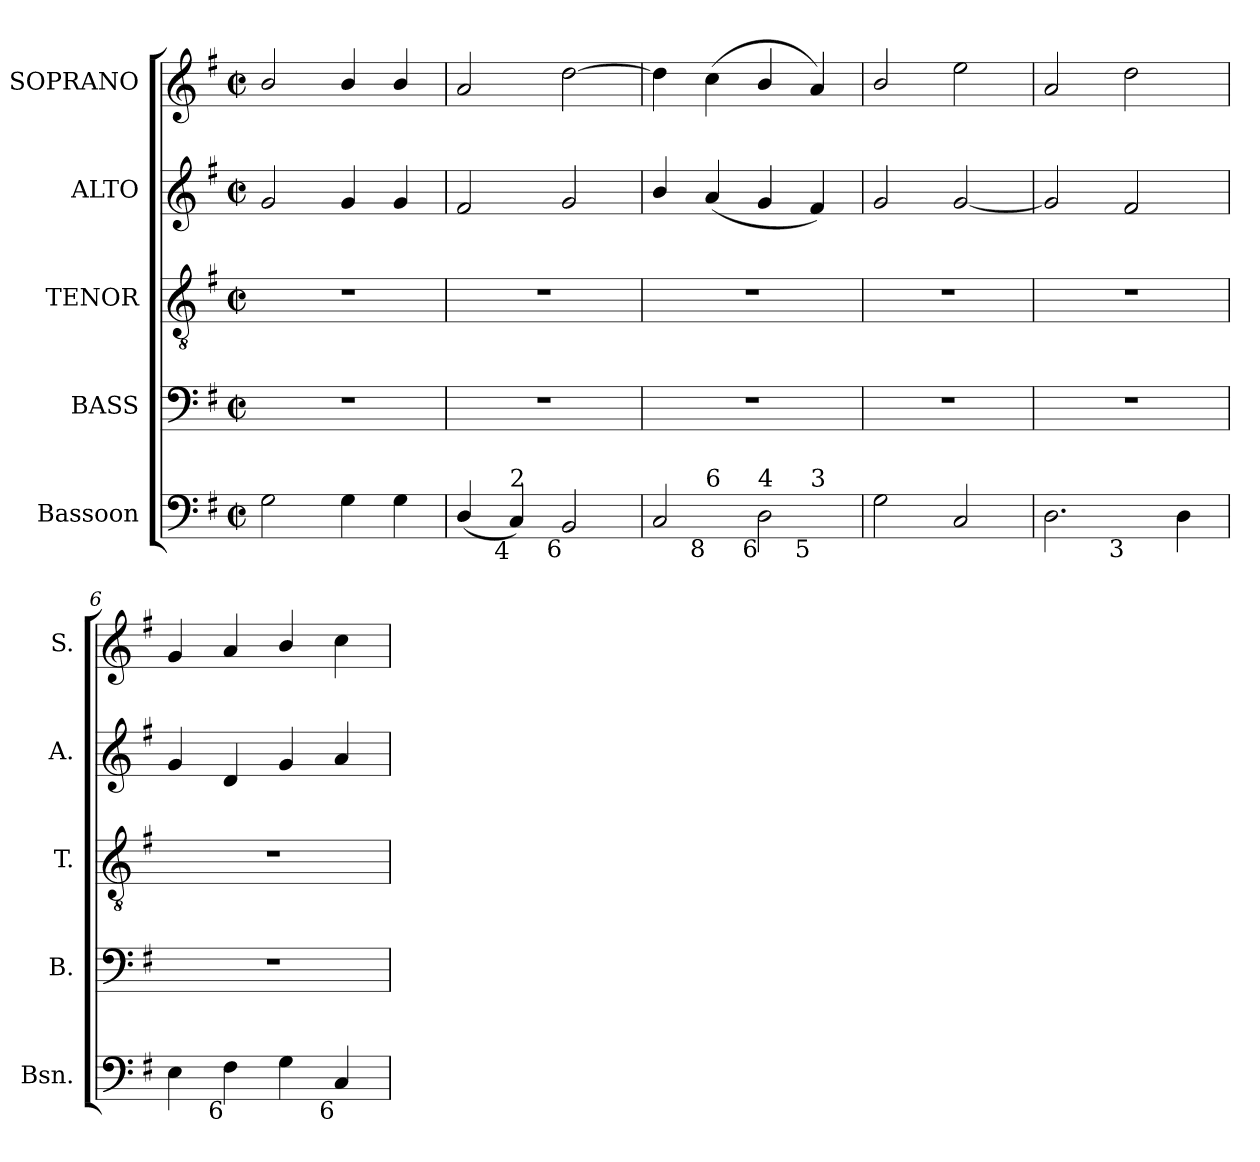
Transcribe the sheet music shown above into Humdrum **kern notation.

**kern	**kern	**kern	**kern	**kern
*part5	*part4	*part3	*part2	*part1
*staff5	*staff4	*staff3	*staff2	*staff1
*I"Bassoon	*I"BASS	*I"TENOR	*I"ALTO	*I"SOPRANO
*I'Bsn.	*I'B.	*I'T.	*I'A.	*I'S.
!!LO:PB:g=z
*clefF4	*clefF4	*clefGv2	*clefG2	*clefG2
*	*	*ITrd7c12	*	*
*k[f#]	*k[f#]	*k[f#]	*k[f#]	*k[f#]
*G:	*G:	*G:	*G:	*G:
*M2/2	*M2/2	*M2/2	*M2/2	*M2/2
*met(c|)	*met(c|)	*met(c|)	*met(c|)	*met(c|)
=1	=1	=1	=1	=1
2Gi\	1r	1r	2gi/	2bi/
4Gi\	.	.	4gi/	4bi/
4Gi\	.	.	4gi/	4bi/
=2	=2	=2	=2	=2
(4Di/	1r	1r	2f#i/	2ai/
!LO:TX:b:rj:t=4	!	!	!	!
!LO:TX:t=2	!	!	!	!
4Ci/)	.	.	.	.
!LO:TX:b:rj:t=6	!	!	!	!
2BBi/	.	.	2gi/	[2ddi\
=3	=3	=3	=3	=3
!LO:TX:b:rj:t=9	!	!	!	!
!LO:TX:t=7	!	!	!	!
*^	*	*	*	*
*	*^	*	*	*	*
2Ci/	4ryy	2.ryy	1r	1r	4bi/	4ddi\]
!	!LO:TX:b:rj:t=8	!	!	!	!	!
!	!LO:TX:t=6	!	!	!	!	!
.	2.ryy	.	.	.	(4ai/	(4cci\
!LO:TX:b:rj:t=6	!	!	!	!	!	!
!LO:TX:t=4	!	!	!	!	!	!
2Di\	.	.	.	.	4gi/	4bi/
!	!	!LO:TX:b:rj:t=5	!	!	!	!
!	!	!LO:TX:t=3	!	!	!	!
.	.	4ryy	.	.	4f#i/)	4ai/)
*v	*v	*v	*	*	*	*
=4	=4	=4	=4	=4
2Gi\	1r	1r	2gi/	2bi/
2Ci/	.	.	[2gi/	2eei\
=5	=5	=5	=5	=5
!LO:TX:b:rj:t=4	!	!	!	!
*^	*	*	*	*
2.Di\	2ryy	1r	1r	2gi/]	2ai/
!	!LO:TX:b:rj:t=3	!	!	!	!
.	2ryy	.	.	2f#i/	2ddi\
4Di\	.	.	.	.	.
*v	*v	*	*	*	*
=6	=6	=6	=6	=6
4Ei\	1r	1r	4gi/	4gi/
!LO:TX:b:rj:t=6	!	!	!	!
4F#i\	.	.	4di/	4ai/
4Gi\	.	.	4gi/	4bi/
!LO:TX:b:rj:t=6	!	!	!	!
4Ci/	.	.	4ai/	4cci\
=	=	=	=	=
*-	*-	*-	*-	*-
